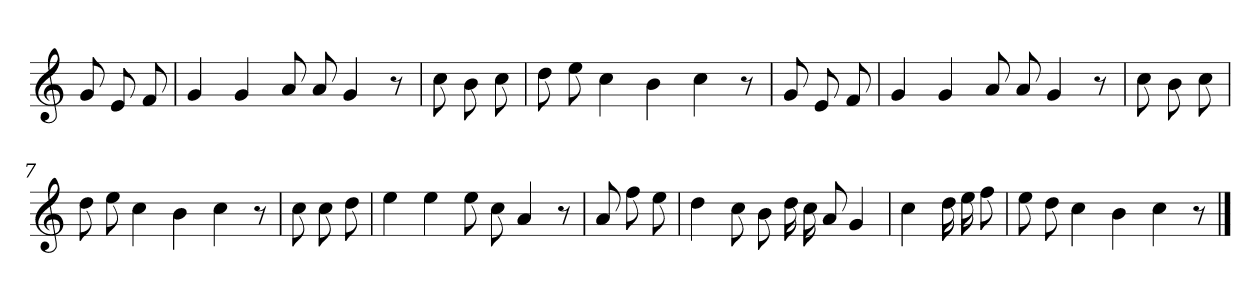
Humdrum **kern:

**kern
*part1
*staff1
*clefG2
*k[]
*C:
=
8g
8e
8f
=1
4g
4g
8a
8a
4g
8r
=2
8cc
8b
8cc
=3
8dd
8ee
4cc
4b
4cc
8r
=4
8g
8e
8f
=5
4g
4g
8a
8a
4g
8r
=6
8cc
8b
8cc
=7
8dd
8ee
4cc
4b
4cc
8r
=8
8cc
8cc
8dd
=9
4ee
4ee
8ee
8cc
4a
8r
=10
8a
8ff
8ee
=11
4dd
8cc
8b
16dd
16cc
8a
4g
=12
4cc
16dd
16ee
8ff
=13
8ee
8dd
4cc
4b
4cc
8r
==
*-
